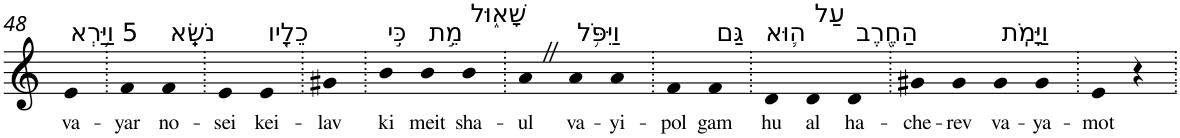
**kern	**text
*part1	*part1
*staff1	*staff1
*I"Piano	*
*I'Pno	*
!!LO:PB:g=z
*clefG2	*
*k[]	*
=48	=48
!LO:TX:a:t=5 וַיַּ֥רְא	!
!	!LO:LY:b
4e	va-
=49.	=49.
!	!LO:LY:b
4f	-yar
!LO:TX:a:t=נֹשֵֽׂא	!
!	!LO:LY:b
4f	no-
=50.	=50.
!	!LO:LY:b
4e	-sei
!LO:TX:a:t=כֵלָ֖יו	!
!	!LO:LY:b
4e	kei-
=51.	=51.
!	!LO:LY:b
4g#X	-lav
=52.	=52.
!LO:TX:a:t=כִּ֣י	!
!	!LO:LY:b
4b	ki
!LO:TX:a:t=מֵ֣ת	!
!	!LO:LY:b
4b	meit
!LO:TX:a:t=שָׁא֑וּל	!
!	!LO:LY:b
4b	sha-
=53.	=53.
!	!LO:LY:b
4aZ	-ul
!LO:TX:a:t=וַיִּפֹּ֥ל	!
!	!LO:LY:b
4a	va-
!	!LO:LY:b
4a	-yi-
=54.	=54.
!	!LO:LY:b
4f	-pol
!LO:TX:a:t=גַּם	!
!	!LO:LY:b
4f	gam
=55.	=55.
!LO:TX:a:t=ה֛וּא	!
!	!LO:LY:b
4d	hu
!LO:TX:a:t=עַל	!
!	!LO:LY:b
4d	al
!LO:TX:a:t=הַחֶ֖רֶב	!
!	!LO:LY:b
4d	ha-
=56.	=56.
!	!LO:LY:b
4g#X	-che-
!	!LO:LY:b
4g#	-rev
!LO:TX:a:t=וַיָּמֹֽת	!
!	!LO:LY:b
4g#	va-
!	!LO:LY:b
4g#	-ya-
=57.	=57.
!	!LO:LY:b
4e	-mot
4r	.
=.	=.
*-	*-
